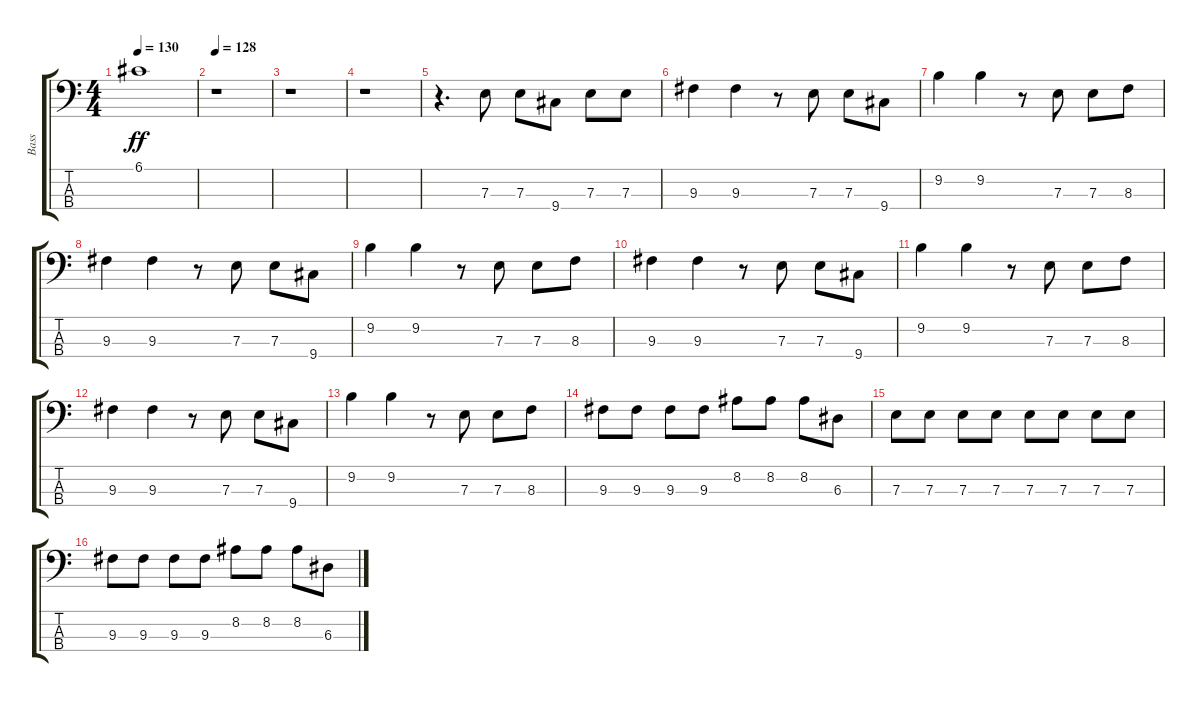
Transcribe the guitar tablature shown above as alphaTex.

\track ("Bass" "Bass") {instrument electricbasspick}
\staff {score tabs}
\tuning (G2 D2 A1 E1) {hide}
\ts (4 4)
\tempo 130
\clef f4
\ks c
6.1{t}.1{dy ff} |
\tempo 128
r.1 |
r.1 |
r.1 |
r.4{d} 7.3.8 7.3.8 9.4.8 7.3.8 7.3.8 |
9.3.4 9.3.4 r.8 7.3.8 7.3.8 9.4.8 |
9.2.4 9.2.4 r.8 7.3.8 7.3.8 8.3.8 |
9.3.4 9.3.4 r.8 7.3.8 7.3.8 9.4.8 |
9.2.4 9.2.4 r.8 7.3.8 7.3.8 8.3.8 |
9.3.4 9.3.4 r.8 7.3.8 7.3.8 9.4.8 |
9.2.4 9.2.4 r.8 7.3.8 7.3.8 8.3.8 |
9.3.4 9.3.4 r.8 7.3.8 7.3.8 9.4.8 |
9.2.4 9.2.4 r.8 7.3.8 7.3.8 8.3.8 |
9.3.8 9.3.8 9.3.8 9.3.8 8.2.8 8.2.8 8.2.8 6.3.8 |
7.3.8 7.3.8 7.3.8 7.3.8 7.3.8 7.3.8 7.3.8 7.3.8 |
9.3.8 9.3.8 9.3.8 9.3.8 8.2.8 8.2.8 8.2.8 6.3.8
